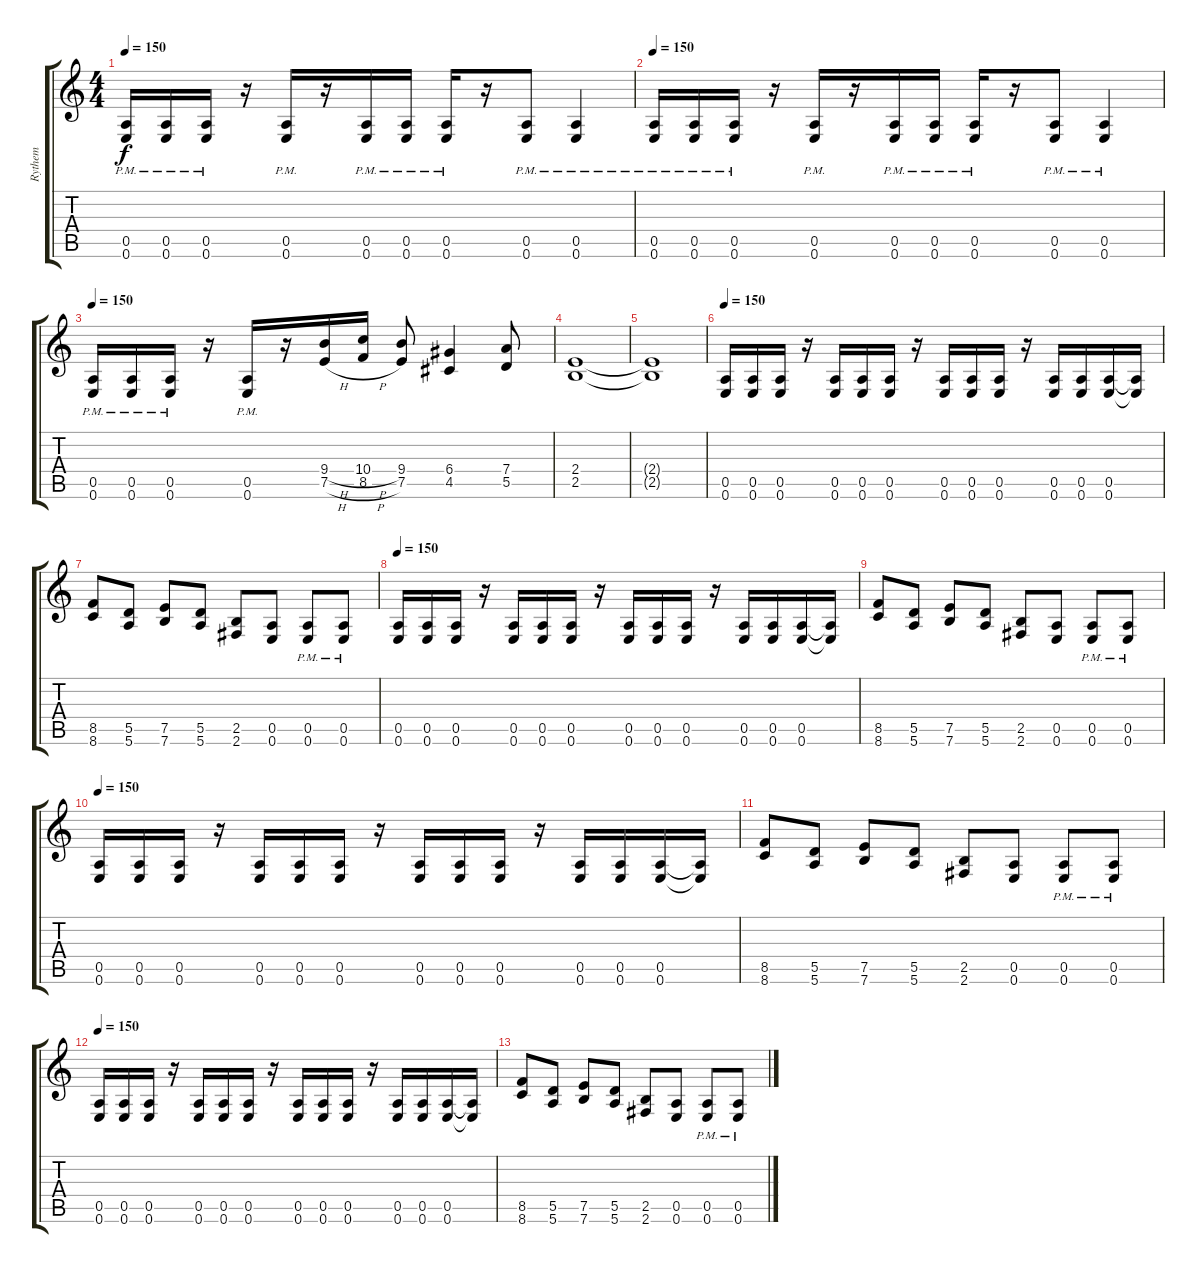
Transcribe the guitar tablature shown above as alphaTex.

\track ("Rythem" "Rythem") {instrument distortionguitar}
\staff {score tabs}
\tuning (E4 B3 G3 D3 A2 E2) {hide}
\ts (4 4)
\tempo 150
\clef g2
\ks c
(0.5{pm} 0.6).16{dy f} (0.5{pm} 0.6).16 (0.5{pm} 0.6).16 r.16 (0.5{pm} 0.6).16 r.16 (0.5{pm} 0.6).16 (0.5{pm} 0.6).16 (0.5{pm} 0.6).16 r.16 (0.5{pm} 0.6).8 (0.5{pm} 0.6).4 |
\tempo 150
(0.5{pm} 0.6).16 (0.5{pm} 0.6).16 (0.5{pm} 0.6).16 r.16 (0.5{pm} 0.6).16 r.16 (0.5{pm} 0.6).16 (0.5{pm} 0.6).16 (0.5{pm} 0.6).16 r.16 (0.5{pm} 0.6).8 (0.5{pm} 0.6).4 |
\tempo 150
(0.5{pm} 0.6).16 (0.5{pm} 0.6).16 (0.5{pm} 0.6).16 r.16 (0.5{pm} 0.6).16 r.16 (9.4{h} 7.5{h}).16 (10.4{h} 8.5{h}).16 (9.4 7.5).8 (6.4 4.5).4 (7.4 5.5).8 |
(2.4 2.5).1 |
(2.4{t} 2.5{t}).1 |
\tempo 150
(0.5 0.6).16 (0.5 0.6).16 (0.5 0.6).16 r.16 (0.5 0.6).16 (0.5 0.6).16 (0.5 0.6).16 r.16 (0.5 0.6).16 (0.5 0.6).16 (0.5 0.6).16 r.16 (0.5 0.6).16 (0.5 0.6).16 (0.5 0.6).16 (0.5{t} 0.6{t}).16 |
(8.5 8.6).8 (5.5 5.6).8 (7.5 7.6).8 (5.5 5.6).8 (2.5 2.6).8 (0.5 0.6).8 (0.5{pm} 0.6{pm}).8 (0.5{pm} 0.6{pm}).8 |
\tempo 150
(0.5 0.6).16 (0.5 0.6).16 (0.5 0.6).16 r.16 (0.5 0.6).16 (0.5 0.6).16 (0.5 0.6).16 r.16 (0.5 0.6).16 (0.5 0.6).16 (0.5 0.6).16 r.16 (0.5 0.6).16 (0.5 0.6).16 (0.5 0.6).16 (0.5{t} 0.6{t}).16 |
(8.5 8.6).8 (5.5 5.6).8 (7.5 7.6).8 (5.5 5.6).8 (2.5 2.6).8 (0.5 0.6).8 (0.5{pm} 0.6{pm}).8 (0.5{pm} 0.6{pm}).8 |
\tempo 150
(0.5 0.6).16 (0.5 0.6).16 (0.5 0.6).16 r.16 (0.5 0.6).16 (0.5 0.6).16 (0.5 0.6).16 r.16 (0.5 0.6).16 (0.5 0.6).16 (0.5 0.6).16 r.16 (0.5 0.6).16 (0.5 0.6).16 (0.5 0.6).16 (0.5{t} 0.6{t}).16 |
(8.5 8.6).8 (5.5 5.6).8 (7.5 7.6).8 (5.5 5.6).8 (2.5 2.6).8 (0.5 0.6).8 (0.5{pm} 0.6{pm}).8 (0.5{pm} 0.6{pm}).8 |
\tempo 150
(0.5 0.6).16 (0.5 0.6).16 (0.5 0.6).16 r.16 (0.5 0.6).16 (0.5 0.6).16 (0.5 0.6).16 r.16 (0.5 0.6).16 (0.5 0.6).16 (0.5 0.6).16 r.16 (0.5 0.6).16 (0.5 0.6).16 (0.5 0.6).16 (0.5{t} 0.6{t}).16 |
(8.5 8.6).8 (5.5 5.6).8 (7.5 7.6).8 (5.5 5.6).8 (2.5 2.6).8 (0.5 0.6).8 (0.5{pm} 0.6{pm}).8 (0.5{pm} 0.6{pm}).8
